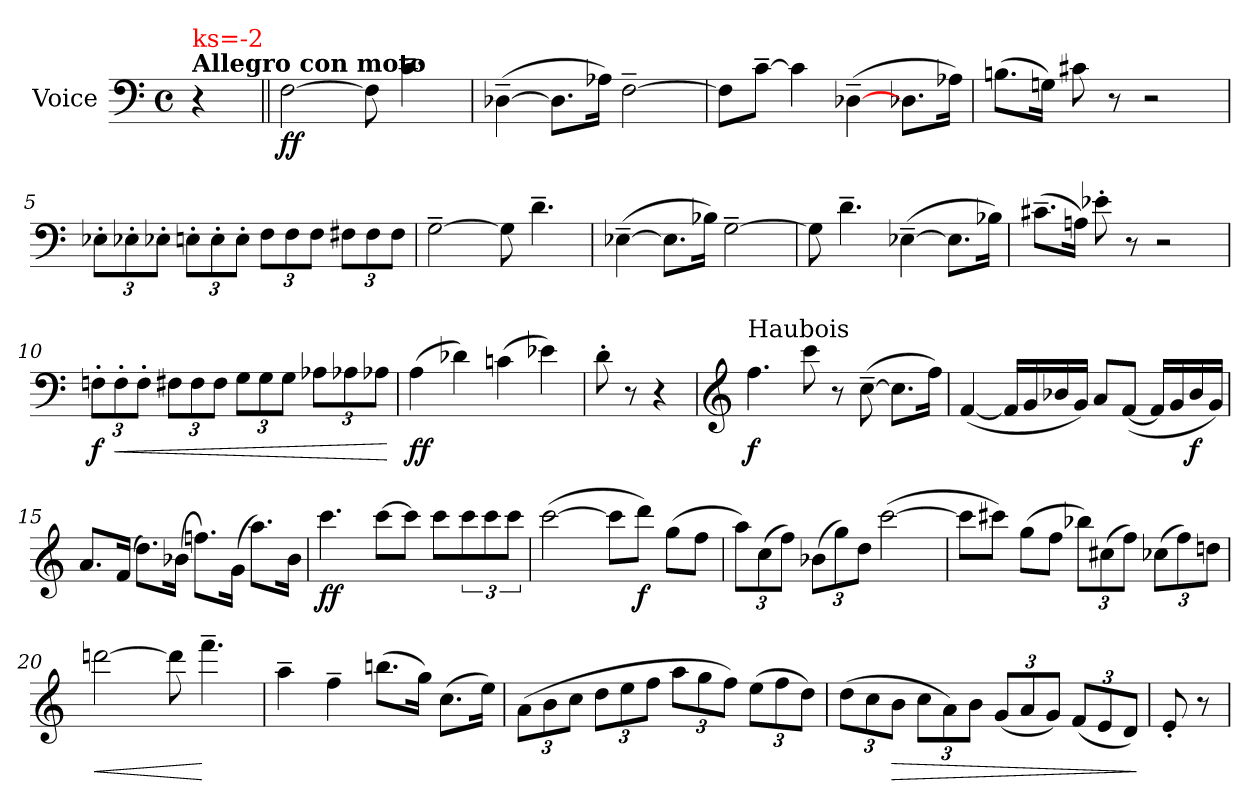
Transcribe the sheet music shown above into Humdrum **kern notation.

**kern	**dynam
*part1	*part1
*staff1	*staff1
*I"Voice	*
*clefF4	*
*k[]	*
*C:	*
*M4/4	*
*met(c)	*
=	=
!LO:TX:a:B:t=Allegro con moto	!
!LO:TX:a:color=#FF0000:t=ks=-2	!
4r	.
=1||	=1||
!	!LO:DY:b
[2F\	ff
8F\]	.
*MM138	*
4.c~>\	.
=2	=2
(>[4D-X~>\	.
8.D-\L]	.
16A-X\Jk)	.
[2F~>\	.
=3	=3
8F\L]	.
[8c~>\J	.
4c\]	.
(>[4D-X~>\	.
8.D-Xi\L	.
16A-Xi\Jk)	.
=4	=4
(>8.Bn\L	.
16Gn\Jk)	.
8c#X\	.
8r	.
2r	.
!!LO:LB:g=z
=5	=5
12E-X'>i\L	.
12E-X'>i\	.
12E-X'>i\J	.
12E'>\L	.
12E'>\	.
12E'>\J	.
12F\L	.
12F\	.
12F\J	.
12F#X\L	.
12F#\	.
12F#\J	.
!!LO:LB:g=z
=6	=6
[2G~>\	.
8G\]	.
4.d~>\	.
=7	=7
(>[4E-X~>\	.
8.E-\L]	.
16B-X\Jk)	.
[2G~>\	.
=8	=8
8G\]	.
4.d~>\	.
(>[4E-X~>\	.
8.E-\L]	.
16B-X\Jk)	.
=9	=9
(>8.c#X~>\L	.
16An\Jk)	.
8e-X'>i\	.
8r	.
2r	.
=10	=10
*Xbrackettup	*
!	!LO:DY:b
12Fn'>\L	f
!	!LO:HP:b
12F'>\	<
12F'>\J	.
*brackettup	*
12F#X\L	.
12F#\	.
12F#\J	.
12G\L	.
12G\	.
12G\J	.
12A-Xi\L	.
12A-Xi\	.
12A-Xi\J	.
.	[
!!LO:LB:g=z
=11	=11
!	!LO:DY:b
(>4A\	ff
4d-Xi\)	.
(>4cn\	.
4e-X\)	.
=12	=12
8d'>\	.
8r	.
4r	.
=13	=13
*clefG2	*
!LO:TX:a:t=Haubois	!
!	!LO:DY:b
4.ff\	f
8ccc\	.
8r	.
(>[8cc~>\	.
8.cc\L]	.
16ff\Jk)	.
=14	=14
(<[4f/	.
16f/LL]	.
16g/	.
16b-X/	.
16g/JJ)	.
8a/L	.
(<[8f/J	.
16f/LL]	.
16g/	.
!	!LO:DY:b
16b-/	f
16g/JJ)	.
!!LO:LB:g=z
=15	=15
8.a/L	.
(16f/Jk	.
8.dd\L)	.
(>16b-X\Jk	.
8.ffn\L)	.
(>16g\Jk	.
8.aa\L)	.
16b-\Jk	.
!!LO:LB:g=z
=16	=16
!	!LO:DY:b
4.ccc\	ff
[8ccc\L	.
8ccc\J]	.
8ccc\L	.
12ccc\	.
12ccc\	.
12ccc\J	.
=17	=17
(>[2ccc\	.
8ccc\L]	.
!	!LO:DY:b
8ddd\J)	f
(>8gg\L	.
8ff\J	.
=18	=18
12aa\L)	.
(>12cc\	.
12ff\J)	.
(>12b-X\L	.
12gg\)	.
12dd\J	.
(>[2ccc\	.
=19	=19
8ccc\L]	.
8ccc#Xi\J)	.
(>8gg\L	.
8ff\J	.
12bb-X\L)	.
(>12cc#Xi\	.
12ff\J)	.
(>12cc-Xi\L	.
12ff\)	.
12ddn\J	.
!!LO:LB:g=z
=20	=20
!	!LO:HP:b
[2dddn\	<
8ddd\]	.
4.fff~>\	[
=21	=21
4aa~>\	.
4ff~>\	.
(>8.bbn\L	.
16gg\Jk)	.
(>8.cc\L	.
16ee\Jk)	.
=22	=22
(>12a\L	.
12b\	.
12cc\J	.
12dd\L	.
12ee\	.
12ff\J	.
12aa\L	.
12gg\	.
12ff\J)	.
(>12ee\L	.
12ff\	.
12dd\J)	.
=23	=23
(>12dd\L	.
12cc\	.
!	!LO:HP:b
12b\J	>
12cc\L	.
12a\)	.
12b\J	.
(<12g/L	.
12a/	.
12g/J)	.
(<12f/L	.
12e/	.
12d/J)	.
.	]
!!LO:LB:g=z
=24	=24
8e'</	.
8r	.
=	=
*-	*-
